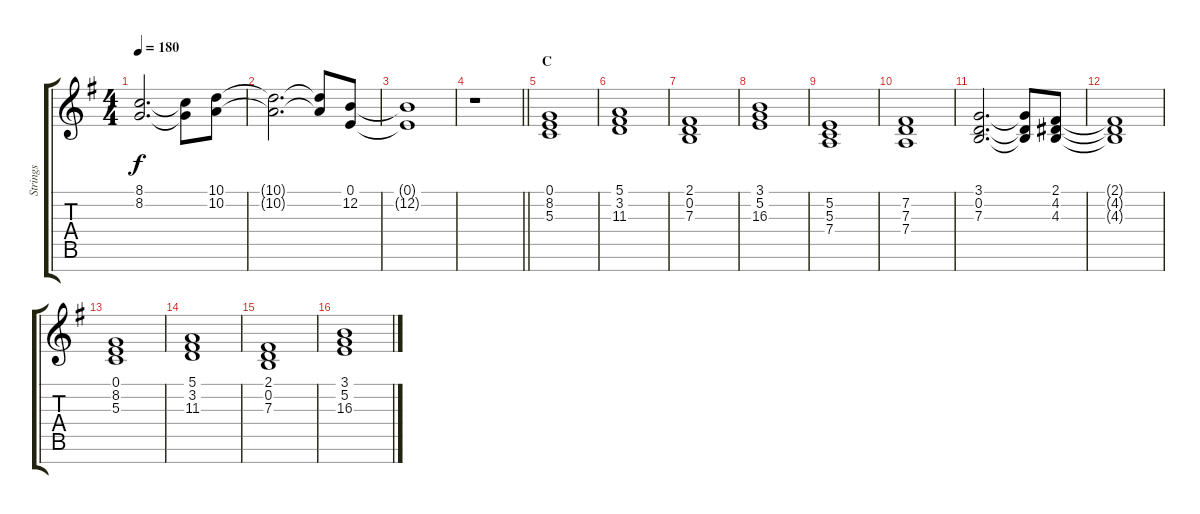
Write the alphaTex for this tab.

\track ("Strings" "Strings") {instrument stringensemble1}
\staff {score tabs}
\tuning (E4 B3 G3 D3 A2 E2 B1) {hide}
\ts (4 4)
\tempo 180
\clef g2
\ks g
(8.1{t} 8.2{t}).2{d dy f} (8.1{t} 8.2{t}).8 (10.1 10.2).8 |
(10.1{t} 10.2{t}).2{d} (10.1{t} 10.2{t}).8 (0.1 12.2).8 |
(0.1{t} 12.2{t}).1 |
\barLineRight lightlight
r.1 |
\section ("" "C")
(0.1 8.2 5.3).1 |
(5.1 3.2 11.3).1 |
(2.1 0.2 7.3).1 |
(3.1 5.2 16.3).1 |
(5.2 5.3 7.4).1 |
(7.2 7.3 7.4).1 |
(3.1 0.2 7.3).2{d} (3.1{t} 0.2{t} 7.3{t}).8 (2.1 4.2 4.3).8 |
(2.1{t} 4.2{t} 4.3{t}).1 |
(0.1 8.2 5.3).1 |
(5.1 3.2 11.3).1 |
(2.1 0.2 7.3).1 |
(3.1 5.2 16.3).1
